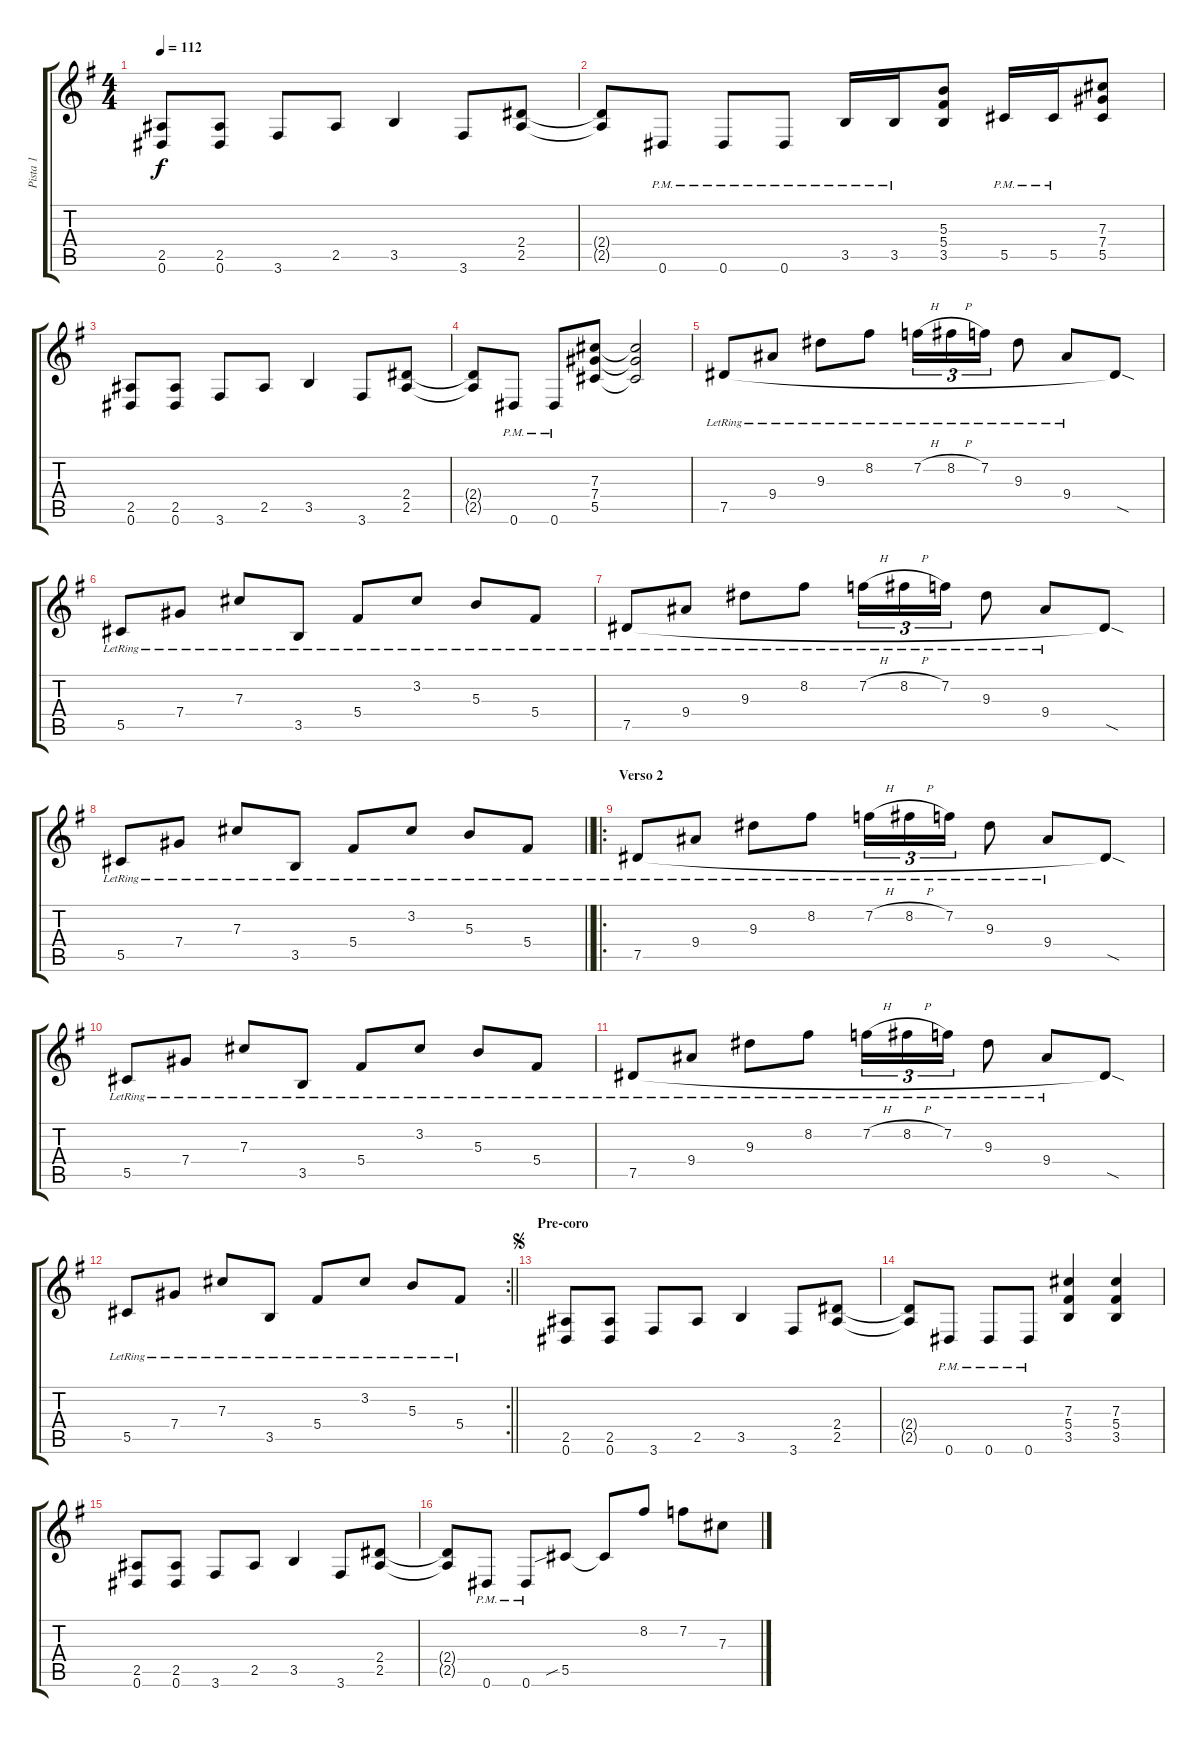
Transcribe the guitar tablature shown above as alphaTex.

\track ("Pista 1" "Pista 1") {instrument distortionguitar}
\staff {score tabs}
\tuning (Eb4 Bb3 Gb3 Db3 Ab2 Eb2) {hide}
\ts (4 4)
\tempo 112
\clef g2
\ks g
(2.5 0.6).8{dy f} (2.5 0.6).8 3.6.8 2.5.8 3.5.4 3.6.8 (2.4 2.5).8 |
(2.4{t} 2.5{t}).8 0.6{pm}.8 0.6{pm}.8 0.6{pm}.8 3.5{pm}.16 3.5{pm}.16 (5.3 5.4 3.5).8 5.5{pm}.16 5.5{pm}.16 (7.3 7.4 5.5).8 |
(2.5 0.6).8 (2.5 0.6).8 3.6.8 2.5.8 3.5.4 3.6.8 (2.4 2.5).8 |
(2.4{t} 2.5{t}).8 0.6{pm}.8 0.6{pm}.8 (7.3 7.4 5.5).8 (7.3{t} 7.4{t} 5.5{t}).2 |
7.5{lr}.8{instrument acousticguitarsteel} 9.4{lr}.8 9.3{lr}.8 8.2{lr}.8 7.2{h lr}.16{tu (3 2)} 8.2{h lr}.16{tu (3 2)} 7.2{lr}.16{tu (3 2)} 9.3{lr}.8 9.4{lr}.8 7.5{sod t}.8 |
5.5{lr}.8 7.4{lr}.8 7.3{lr}.8 3.5{lr}.8 5.4{lr}.8 3.2{lr}.8 5.3{lr}.8 5.4{lr}.8 |
7.5{lr}.8{instrument acousticguitarsteel} 9.4{lr}.8 9.3{lr}.8 8.2{lr}.8 7.2{h lr}.16{tu (3 2)} 8.2{h lr}.16{tu (3 2)} 7.2{lr}.16{tu (3 2)} 9.3{lr}.8 9.4{lr}.8 7.5{sod t}.8 |
\barLineRight lightlight
5.5{lr}.8 7.4{lr}.8 7.3{lr}.8 3.5{lr}.8 5.4{lr}.8 3.2{lr}.8 5.3{lr}.8 5.4{lr}.8 |
\ro
\section ("" "Verso 2")
7.5{lr}.8{instrument acousticguitarsteel} 9.4{lr}.8 9.3{lr}.8 8.2{lr}.8 7.2{h lr}.16{tu (3 2)} 8.2{h lr}.16{tu (3 2)} 7.2{lr}.16{tu (3 2)} 9.3{lr}.8 9.4{lr}.8 7.5{sod t}.8 |
5.5{lr}.8 7.4{lr}.8 7.3{lr}.8 3.5{lr}.8 5.4{lr}.8 3.2{lr}.8 5.3{lr}.8 5.4{lr}.8 |
7.5{lr}.8{instrument acousticguitarsteel} 9.4{lr}.8 9.3{lr}.8 8.2{lr}.8 7.2{h lr}.16{tu (3 2)} 8.2{h lr}.16{tu (3 2)} 7.2{lr}.16{tu (3 2)} 9.3{lr}.8 9.4{lr}.8 7.5{sod t}.8 |
\rc 2
\barLineRight lightlight
5.5{lr}.8 7.4{lr}.8 7.3{lr}.8 3.5{lr}.8 5.4{lr}.8 3.2{lr}.8 5.3{lr}.8 5.4{lr}.8 |
\section ("" "Pre-coro")
\jump segno
(2.5 0.6).8{instrument distortionguitar} (2.5 0.6).8 3.6.8 2.5.8 3.5.4 3.6.8 (2.4 2.5).8 |
(2.4{t} 2.5{t}).8 0.6{pm}.8 0.6{pm}.8 0.6{pm}.8 (7.3 5.4 3.5).4 (7.3 5.4 3.5).4 |
(2.5 0.6).8 (2.5 0.6).8 3.6.8 2.5.8 3.5.4 3.6.8 (2.4 2.5).8 |
(2.4{t} 2.5{t}).8 0.6{pm}.8 0.6{pm}.8 5.5{sib}.8 5.5{t}.8 8.2.8 7.2.8 7.3.8
